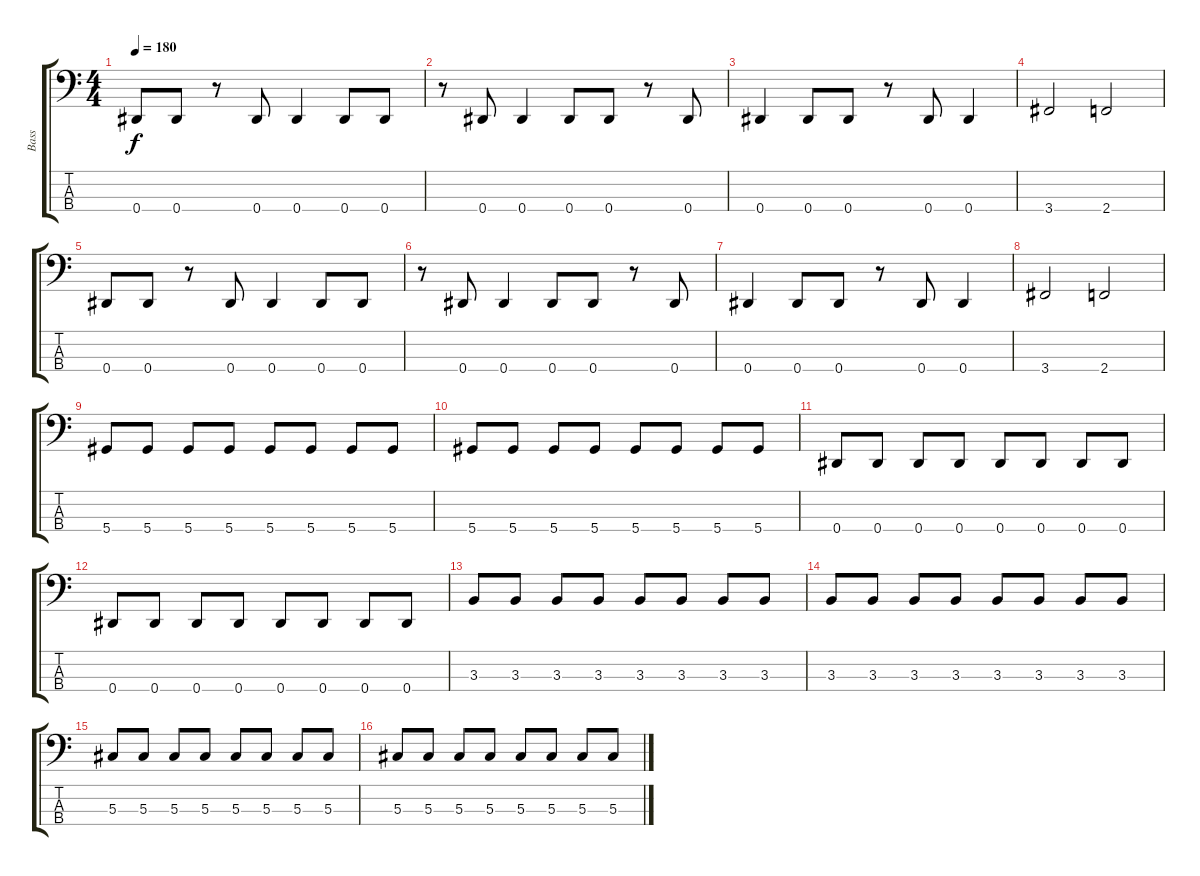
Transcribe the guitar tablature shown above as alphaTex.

\track ("Bass" "Bass") {instrument electricbassfinger}
\staff {score tabs}
\tuning (Gb2 Db2 Ab1 Eb1) {hide}
\ts (4 4)
\tempo 180
\clef f4
\ks c
0.4.8{dy f} 0.4.8 r.8 0.4.8 0.4.4 0.4.8 0.4.8 |
r.8 0.4.8 0.4.4 0.4.8 0.4.8 r.8 0.4.8 |
0.4.4 0.4.8 0.4.8 r.8 0.4.8 0.4.4 |
3.4.2 2.4.2 |
0.4.8 0.4.8 r.8 0.4.8 0.4.4 0.4.8 0.4.8 |
r.8 0.4.8 0.4.4 0.4.8 0.4.8 r.8 0.4.8 |
0.4.4 0.4.8 0.4.8 r.8 0.4.8 0.4.4 |
3.4.2 2.4.2 |
5.4.8 5.4.8 5.4.8 5.4.8 5.4.8 5.4.8 5.4.8 5.4.8 |
5.4.8 5.4.8 5.4.8 5.4.8 5.4.8 5.4.8 5.4.8 5.4.8 |
0.4.8 0.4.8 0.4.8 0.4.8 0.4.8 0.4.8 0.4.8 0.4.8 |
0.4.8 0.4.8 0.4.8 0.4.8 0.4.8 0.4.8 0.4.8 0.4.8 |
3.3.8 3.3.8 3.3.8 3.3.8 3.3.8 3.3.8 3.3.8 3.3.8 |
3.3.8 3.3.8 3.3.8 3.3.8 3.3.8 3.3.8 3.3.8 3.3.8 |
5.3.8 5.3.8 5.3.8 5.3.8 5.3.8 5.3.8 5.3.8 5.3.8 |
5.3.8 5.3.8 5.3.8 5.3.8 5.3.8 5.3.8 5.3.8 5.3.8
